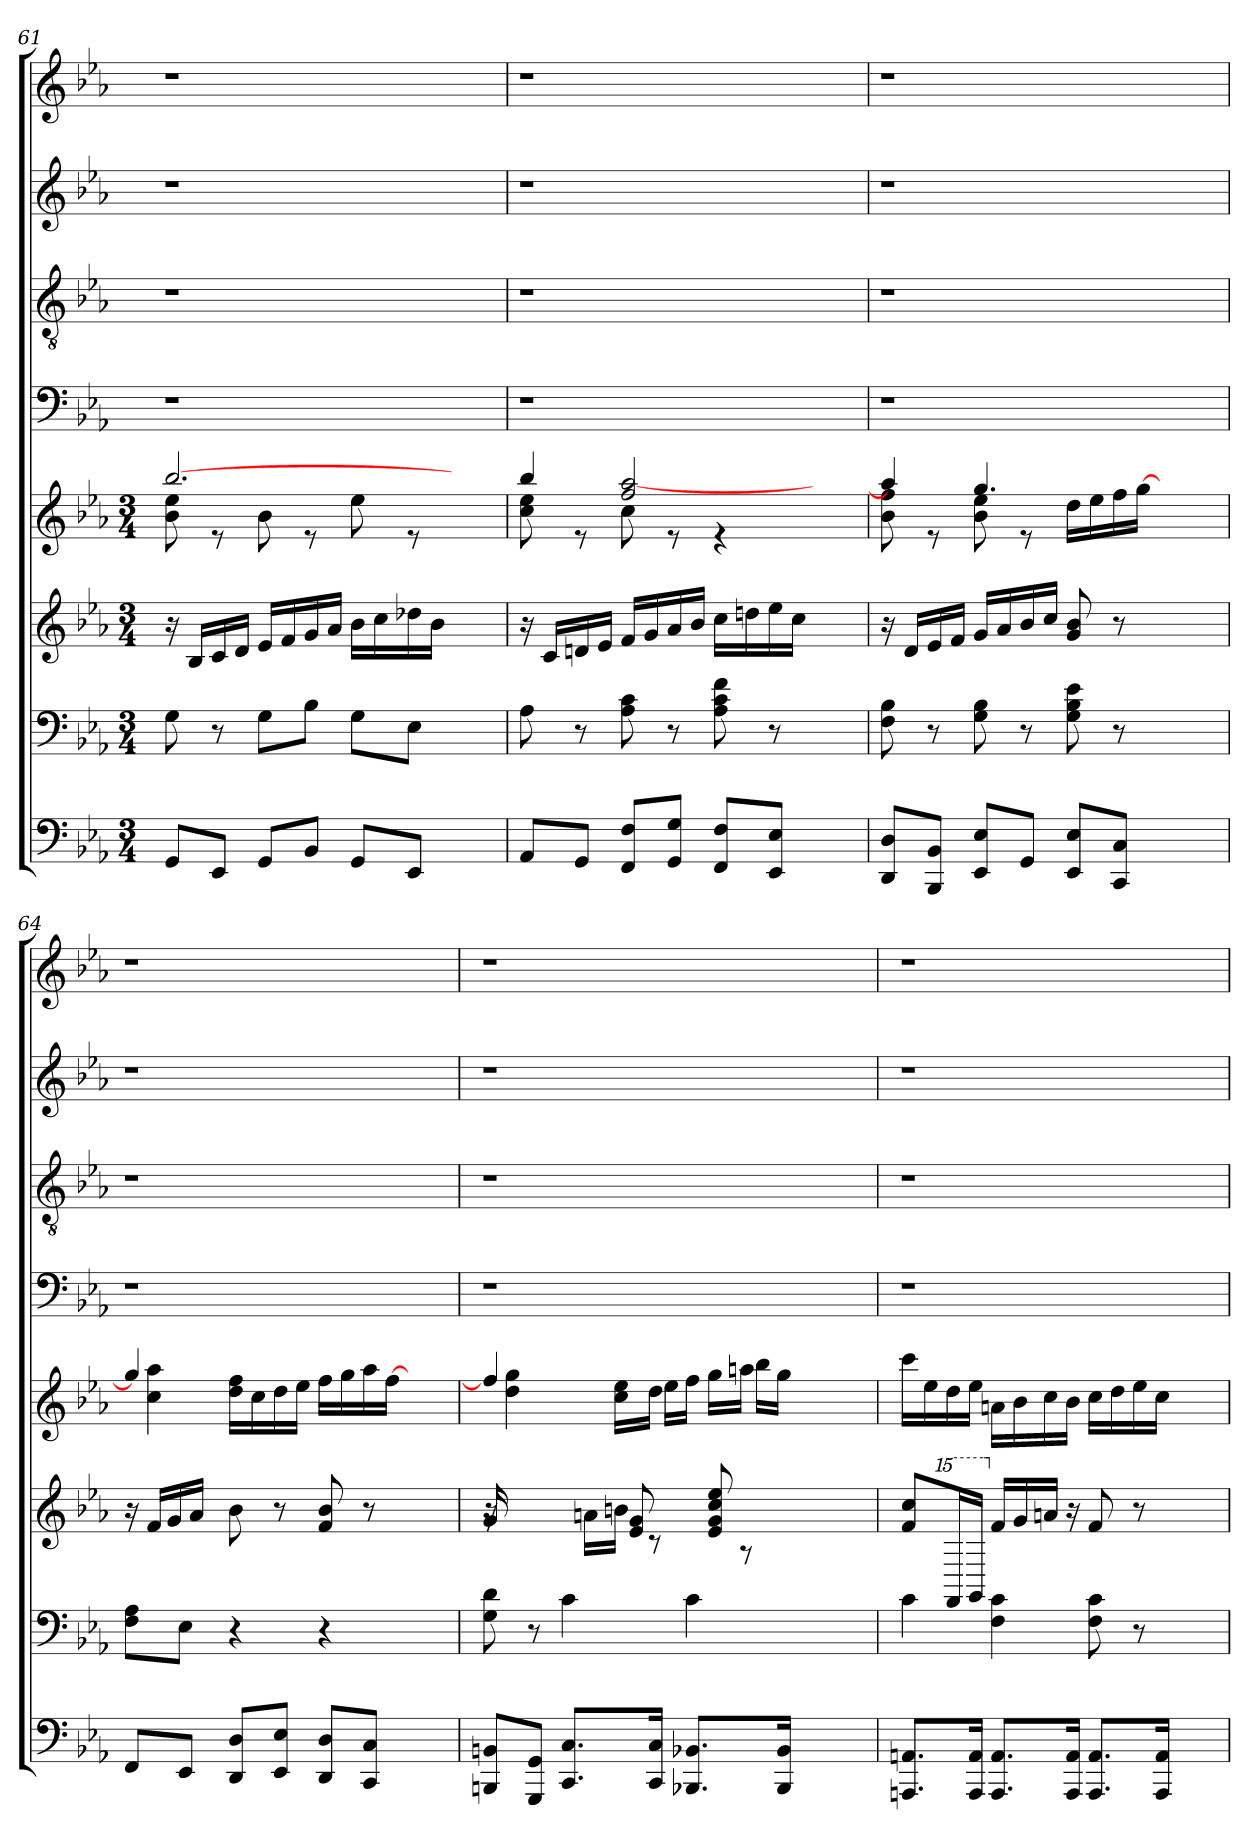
**kern	**kern	**kern	**kern	**kern	**kern	**kern	**kern
*part8	*part7	*part6	*part5	*part4	*part3	*part2	*part1
*staff8	*staff7	*staff6	*staff5	*staff4	*staff3	*staff2	*staff1
*clefF4	*clefF4	*clefG2	*clefG2	*clefF4	*clefGv2	*clefG2	*clefG2
*k[b-e-a-]	*k[b-e-a-]	*k[b-e-a-]	*k[b-e-a-]	*k[b-e-a-]	*k[b-e-a-]	*k[b-e-a-]	*k[b-e-a-]
*E-:	*E-:	*E-:	*E-:	*E-:	*E-:	*E-:	*E-:
*M3/4	*M3/4	*M3/4	*M3/4	*	*	*	*
=61	=61	=61	=61	=61	=61	=61	=61
*	*	*	*^	*	*	*	*
!	!	!	!	!	!LO:N:vis=1	!LO:N:vis=1	!LO:N:vis=1	!LO:N:vis=1
8GG/L	8G\	16ra	[>2.bb-/	8b-\ 8ee-\	1r	1r	1r	1r
.	.	16B-/LL	.	.	.	.	.	.
8EE-/J	8r	16c/	.	8re	.	.	.	.
.	.	16d/JJ	.	.	.	.	.	.
8GG/L	8G\L	16e-/LL	.	8b-\	.	.	.	.
.	.	16f/	.	.	.	.	.	.
8BB-/J	8B-\J	16g/	.	8re	.	.	.	.
.	.	16a-/JJ	.	.	.	.	.	.
8GG/L	8G\L	16b-\LL	.	8ee-\	.	.	.	.
.	.	16cc\	.	.	.	.	.	.
8EE-/J	8E-\J	16dd-X\	.	8re	.	.	.	.
.	.	16b-\JJ	.	.	.	.	.	.
4ryy	4ryy	4ryy	4ryy	4ryy	.	.	.	.
=62	=62	=62	=62	=62	=62	=62	=62	=62
!	!	!	!	!	!LO:N:vis=1	!LO:N:vis=1	!LO:N:vis=1	!LO:N:vis=1
8AA-/L	8A-\	16ra	8cc\ 8ee-\	4bb-/	1r	1r	1r	1r
.	.	16c/LL	.	.	.	.	.	.
8GG/J	8r	16dn/	8re	.	.	.	.	.
.	.	16e-/JJ	.	.	.	.	.	.
8FF/ 8F/L	8A-\ 8c\	16f/LL	8cc\	2ff/ [>2aa-/	.	.	.	.
.	.	16g/	.	.	.	.	.	.
8GG/ 8G/J	8r	16a-/	8re	.	.	.	.	.
.	.	16b-/JJ	.	.	.	.	.	.
8FF/ 8F/L	8A-\ 8c\ 8f\	16cc\LL	4re	.	.	.	.	.
.	.	16ddn\	.	.	.	.	.	.
8EE-/ 8E-/J	8r	16ee-\	.	.	.	.	.	.
.	.	16cc\JJ	.	.	.	.	.	.
4ryy	4ryy	4ryy	4ryy	4ryy	.	.	.	.
=63	=63	=63	=63	=63	=63	=63	=63	=63
!	!	!	!	!	!LO:N:vis=1	!LO:N:vis=1	!LO:N:vis=1	!LO:N:vis=1
8DD/ 8D/L	8F\ 8B-\	16ra	8b-\ 8ff\	4aa-/]	1r	1r	1r	1r
.	.	16d/LL	.	.	.	.	.	.
8BBB-/ 8BB-/J	8r	16e-/	8re	.	.	.	.	.
.	.	16f/JJ	.	.	.	.	.	.
8EE-/ 8E-/L	8G\ 8B-\	16g/LL	8b-\ 8ee-\	4.gg/	.	.	.	.
.	.	16a-/	.	.	.	.	.	.
8GG/J	8r	16b-/	8re	.	.	.	.	.
.	.	16cc/JJ	.	.	.	.	.	.
8EE-/ 8E-/L	8G\ 8B-\ 8e-\	8g/ 8b-/	16dd\LL	.	.	.	.	.
.	.	.	16ee-\	.	.	.	.	.
8CC/ 8C/J	8r	8r	16ff\	4ryy	.	.	.	.
.	.	.	[<16gg\JJ	.	.	.	.	.
4ryy	4ryy	4ryy	4ryy	.	.	.	.	.
.	.	.	.	8ryy	.	.	.	.
!!LO:LB:g=z
=64	=64	=64	=64	=64	=64	=64	=64	=64
!	!	!	!	!	!LO:N:vis=1	!LO:N:vis=1	!LO:N:vis=1	!LO:N:vis=1
8FF/L	8F\ 8A-\L	16ra	4gg/]	16ryy	1r	1r	1r	1r
*	*	*Xtuplet	*	*	*	*	*	*
.	.	24f/LL	.	4cc\ 4aa-\	.	.	.	.
.	.	24g/	.	.	.	.	.	.
8EE-/J	8E-\J	.	.	.	.	.	.	.
.	.	24a-/JJ	.	.	.	.	.	.
.	.	16ryy	.	.	.	.	.	.
8DD/ 8D/L	4r	8b-\	16dd\ 16ff\LL	.	.	.	.	.
.	.	.	16cc\	4ryy	.	.	.	.
8EE-/ 8E-/J	.	8r	16dd\	.	.	.	.	.
.	.	.	16ee-\JJ	.	.	.	.	.
8DD/ 8D/L	4r	8f/ 8b-/	16ff\LL	.	.	.	.	.
.	.	.	16gg\	4..ryy	.	.	.	.
8CC/ 8C/J	.	8r	16aa-\	.	.	.	.	.
.	.	.	[>16ff\JJ	.	.	.	.	.
4ryy	4ryy	4ryy	4ryy	.	.	.	.	.
=65	=65	=65	=65	=65	=65	=65	=65	=65
*	*	*^	*^	*	*	*	*	*
*	*	*	*^	*	*	*^	*	*	*	*
*	*	*	*	*^	*	*	*	*	*	*	*	*
!	!	!	!	!	!	!	!	!	!	!LO:N:vis=1	!LO:N:vis=1	!LO:N:vis=1	!LO:N:vis=1
8BBBn/ 8BBn/L	8G\ 8d\	16ra	16g/	4.ryy	2ryy	4ff/]	16ryy	4..ryy	2ryy	1r	1r	1r	1r
.	.	4ryy	4ryy	.	.	.	4dd\ 4gg\	.	.	.	.	.	.
8GGG/ 8GG/J	8r	.	.	.	.	.	.	.	.	.	.	.	.
8.CC/ 8.C/L	4c\	.	.	.	.	4ryy	.	.	.	.	.	.	.
.	.	2ryy	16an\LL	.	.	.	16ryy	.	.	.	.	.	.
.	.	.	16bn\JJ	8e-/ 8g/	.	.	16cc\ 16ee-\LL	.	.	.	.	.	.
16CC/ 16C/Jk	.	.	8rc	.	.	.	16dd\JJ	16ee-\LL	.	.	.	.	.
8.BBB-X/ 8.BB-X/L	4c\	.	.	4ryy	8ryy	2ryy	4ryy	16ff\JJ	8ryy	.	.	.	.
.	.	.	8e-/ 8g/ 8cc/ 8ee-/	.	.	.	.	16gg\LL	.	.	.	.	.
.	.	.	.	.	8r	.	.	16aan\JJ	16bb-\LL	.	.	.	.
16BBB-/ 16BB-/Jk	.	.	4ryy	.	.	.	.	4ryy	16gg\JJ	.	.	.	.
4ryy	4ryy	.	.	4ryy	4ryy	.	4ryy	.	4ryy	.	.	.	.
.	.	8.ryy	.	.	.	.	.	.	.	.	.	.	.
.	.	.	16ryy	.	.	.	.	16ryy	.	.	.	.	.
*	*	*	*v	*v	*v	*	*	*	*	*	*	*	*
*	*	*	*	*	*	*v	*v	*	*	*	*
=66	=66	=66	=66	=66	=66	=66	=66	=66	=66	=66
!	!	!	!	!	!	!	!LO:N:vis=1	!LO:N:vis=1	!LO:N:vis=1	!LO:N:vis=1
*	*	*v	*v	*	*	*	*	*	*	*
*	*	*	*v	*v	*v	*	*	*	*
8.AAAn/ 8.AAn/L	4c\	8f/ 8cc/L	16ccc\LL	1r	1r	1r	1r
.	.	.	16ee-\	.	.	.	.
*	*	*15ma	*	*	*	*	*
.	.	16f/L	16dd\	.	.	.	.
16AAA/ 16AA/Jk	.	16g/JJ	16ee-\JJ	.	.	.	.
*	*	*X15ma	*	*	*	*	*
8.AAA/ 8.AA/L	4F\ 4c\	16f/LL	16an\LL	.	.	.	.
.	.	16g/	16b-\	.	.	.	.
.	.	16an/JJ	16cc\	.	.	.	.
16AAA/ 16AA/Jk	.	16ra	16b-\JJ	.	.	.	.
8.AAA/ 8.AA/L	8F\ 8c\	8f/	16cc\LL	.	.	.	.
.	.	.	16dd\	.	.	.	.
.	8r	8r	16ee-\	.	.	.	.
16AAA/ 16AA/Jk	.	.	16cc\JJ	.	.	.	.
4ryy	4ryy	4ryy	4ryy	.	.	.	.
=	=	=	=	=	=	=	=
*-	*-	*-	*-	*-	*-	*-	*-
